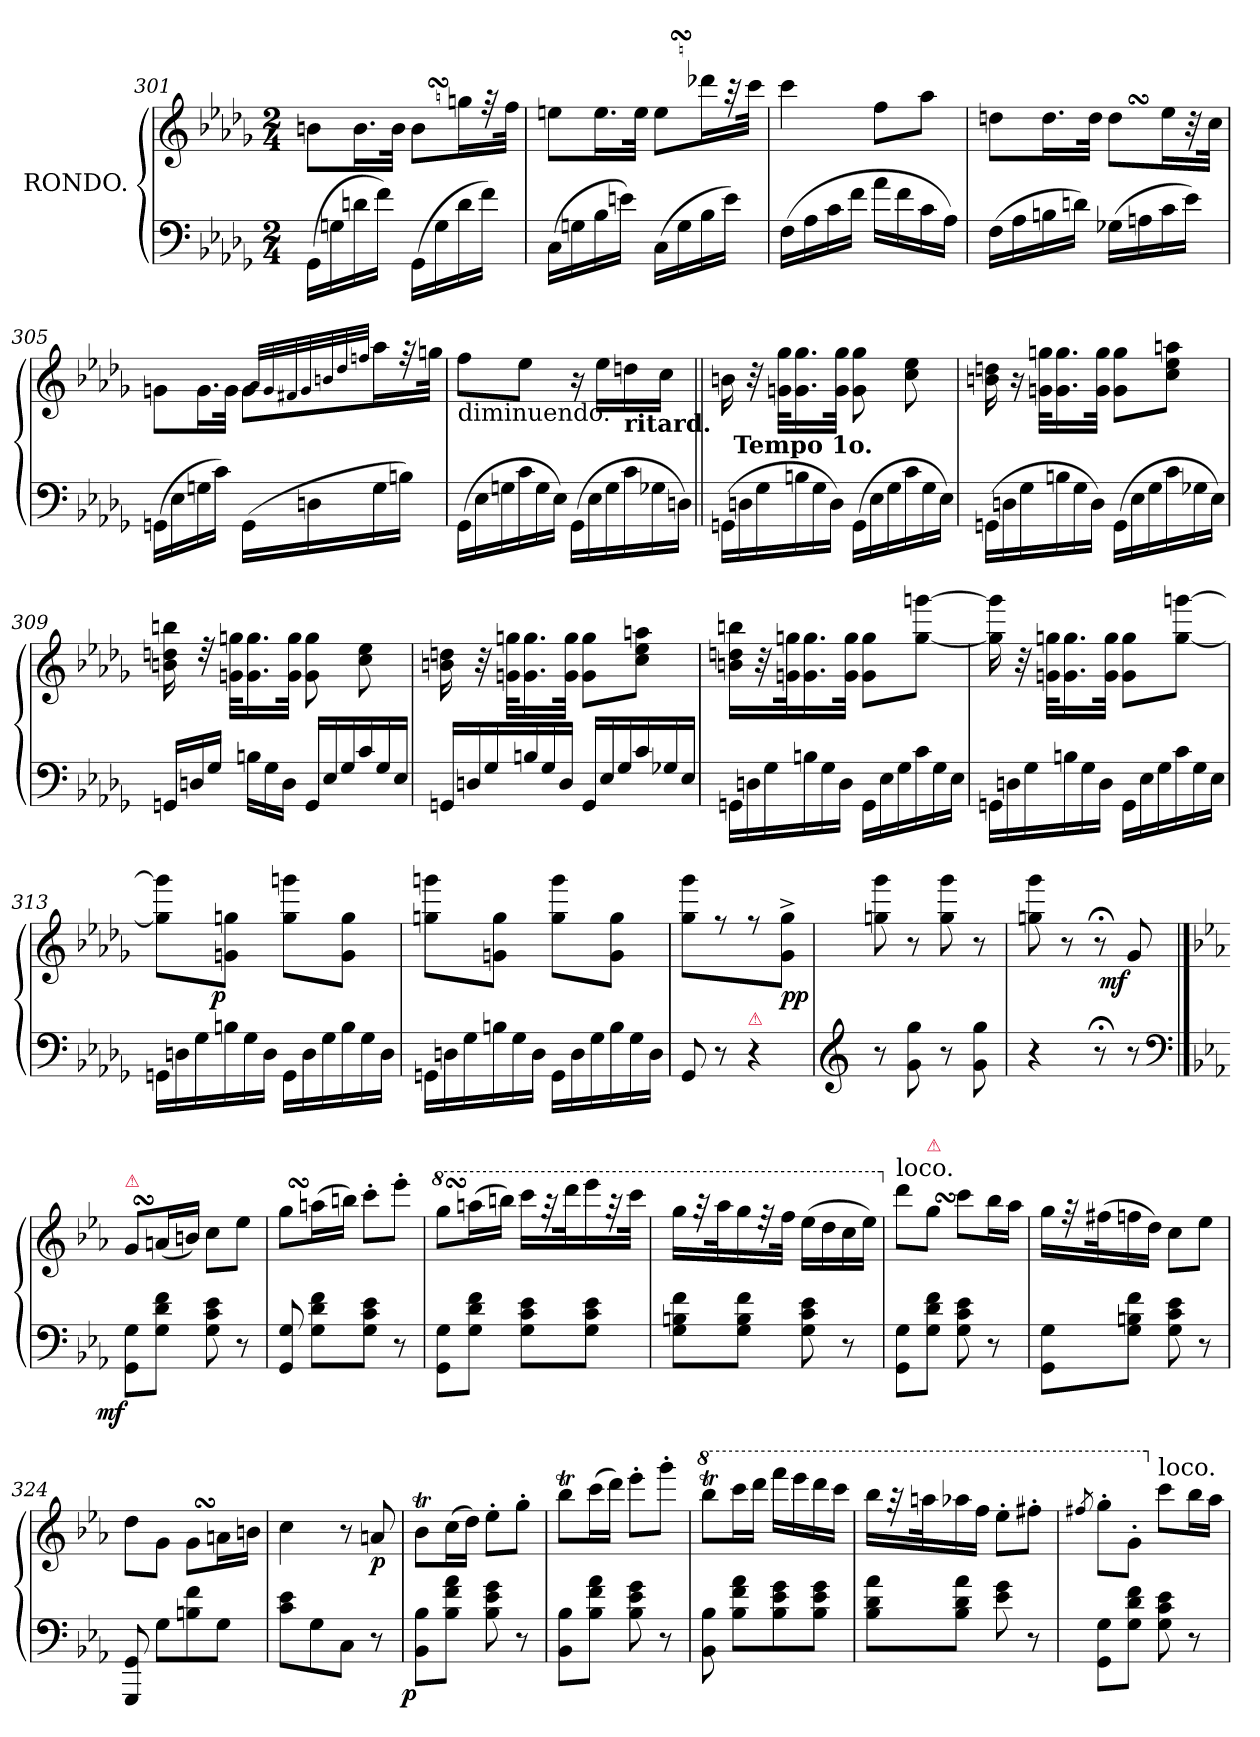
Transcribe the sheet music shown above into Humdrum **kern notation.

**kern	**kern	**dynam
*part1	*part1	*part1
*staff2	*staff1	*staff1/2
*I"RONDO.	*	*
*clefF4	*clefG2	*
*k[b-e-a-d-g-]	*k[b-e-a-d-g-]	*
*M2/4	*M2/4	*
=301	=301	=301
(>16GG-\LL	8bn\L	.
16Gn	.	.
16dn	16.bL	.
16fJJ)	.	.
.	32bJJk	.
(>16GG-\LL	8bSsS\L	.
16G	.	.
16d	16ggnL	.
16fJJ)	32rff	.
.	32ffJJk	.
=302	=302	=302
(>16C\LL	8een\L	.
16Gn	.	.
16B-	16.eeL	.
16enJJ)	.	.
.	32eeJJk	.
(>16C\LL	8eeSsS\L	.
16G	.	.
16B-	16ddd-XL	.
16eJJ)	32raa	.
.	32cccJJk	.
=303	=303	=303
(>16F\LL	4ccc\	.
16A-	.	.
16c	.	.
16fJJ	.	.
16a-\LL	8ff\L	.
16f	.	.
16c	8aa-J	.
16A-JJ)	.	.
=304	=304	=304
(>16FLL	8ddn\L	.
16A-	.	.
16Bn	16.ddL	.
16dnJJ)	.	.
.	32ddJJk	.
(>16G-XLL	8ddSsS\L	.
16An	.	.
16c	16ee-\L	.
16e-JJ)	32r	.
.	32ccJJk	.
=305	=305	=305
(>16GGnLL	8gn\L	.
16E-	.	.
16Gn	16.gL	.
16cJJ)	.	.
.	32gJJk	.
(>16GGLL	8g\L	.
16Dn	.	.
.	32qqa-/LLL	.
.	32qqg/	.
.	32qqf#X/	.
.	32qqg/	.
.	32qqbn/	.
.	32qqdd-/	.
.	32qqffn/JJJ	.
16G	16aa-L	.
16BnJJ)	32rff	.
.	32ggnJJk	.
=306	=306	=306
*Xtuplet	*	*
!	!LO:TX:b:t=diminuendo.	!
(>24GG-LL	8ff\L	.
24E-	.	.
24Gn	.	.
24c	8ee-J	.
24G	.	.
24E-JJ)	.	.
(>24GG-LL	16r	.
24E-	.	.
.	16ee-\LL	.
24G	.	.
!	!LO:TX:b:B:t=ritard.	!
24c	16ddn	.
24G-X	.	.
.	16ccJJ	.
24DnJJ)	.	.
=307||	=307||	=307||
*	*MM108	*
*	*^	*
(>24GGn\LL	16bn\	24ryy	.
!	!	!LO:TX:b:B:t=Tempo 1o.	!
24Dn	.	3ryy	.
.	32r	.	.
24G-	.	.	.
.	32gn\ 32gg-\KLL	.	.
24Bn	16.g 16.gg-	.	.
24G-	.	.	.
24DJJ)	.	.	.
.	32g 32gg-JJk	.	.
(>24GG\LL	8g\ 8gg-\	.	.
24E-	.	.	.
24G-	.	.	.
24c	8cc\ 8ee-\	12.ryy	.
24G-	.	.	.
24E-JJ)	.	.	.
*	*v	*v	*
=308	=308	=308
(>24GGn\LL	16bn\ 16ddn\	.
24Dn	.	.
!	!LO:N:vis=16	!
.	32r	.
24G-	.	.
.	32gn\ 32ggn\KLL	.
24Bn	16.g 16.gg	.
24G-	.	.
24DJJ)	.	.
.	32g 32ggJJk	.
(>24GG\LL	8g\ 8gg\L	.
24E-	.	.
24G-	.	.
24c	8cc 8ee- 8aanJ	.
24G-X	.	.
24E-JJ)	.	.
=309	=309	=309
24GGn/LL	16bn 16ddn 16bbn	.
24Dn	.	.
.	32rdd	.
24G-JJ	.	.
.	32gn 32ggnKLL	.
24Bn\LL	16.g 16.gg	.
24G-	.	.
24DJJ	.	.
.	32g 32ggJJk	.
24GG/LL	8g\ 8gg\	.
24E-	.	.
24G-	.	.
24c	8cc\ 8ee-\	.
24G-	.	.
24E-JJ	.	.
=310	=310	=310
24GGn/LL	16bn\ 16ddn\	.
24Dn	.	.
.	32r	.
24G-	.	.
.	32gn\ 32ggn\KLL	.
24Bn	16.g 16.gg	.
24G-	.	.
24DJJ	.	.
.	32g 32ggJJk	.
24GG/LL	8g\ 8gg\L	.
24E-	.	.
24G-	.	.
24c	8cc 8ee- 8aanJ	.
24G-X	.	.
24E-JJ	.	.
=311	=311	=311
24GGn\LL	16bn\ 16ddn\ 16bbn\LL	.
24Dn	.	.
.	32r	.
24G-	.	.
.	32gn 32ggnK	.
24Bn	16.g 16.gg	.
24G-	.	.
24DJJ	.	.
.	32g 32ggJJk	.
24GG\LL	8g 8ggL	.
24E-	.	.
24G-	.	.
24c	[8gg [8gggnJ	.
24G-	.	.
24E-JJ	.	.
=312	=312	=312
24GGn\LL	16ggn] 16gggn]	.
24Dn	.	.
.	32r	.
24G-	.	.
.	32gn\ 32ggn\KLL	.
24Bn	16.g 16.gg	.
24G-	.	.
24DJJ	.	.
.	32g 32ggJJk	.
24GG\LL	8g\ 8gg\L	.
24E-	.	.
24G-	.	.
24c	[8gg [8gggJ	.
24G-	.	.
24E-JJ	.	.
=313	=313	=313
24GGn\LL	8ggn]\ 8gggn]\L	.
24Dn	.	.
24G-	.	.
!	!	!LO:DY:b:rj
24Bn	8gn 8ggJ	p
24G-	.	.
24DJJ	.	.
24GG\LL	8gg\ 8ggg\L	.
24D	.	.
24G-	.	.
24B	8g 8ggJ	.
24G-	.	.
24DJJ	.	.
=314	=314	=314
24GGn\LL	8ggn\ 8gggn\L	.
24Dn	.	.
24G-	.	.
24Bn	8gn 8ggJ	.
24G-	.	.
24DJJ	.	.
24GG\LL	8gg\ 8ggg\L	.
24D	.	.
24G-	.	.
24B	8g 8ggJ	.
24G-	.	.
24DJJ	.	.
=315	=315	=315
8GG-/	8gg-\ 8ggg-\L	.
8r	8r	.
!LO:TX:a:color=crimson:t=⚠	!	!
4r	8r	.
!	!	!LO:DY:b
.	8g-^>\ 8gg-^>\J	pp
=316	=316	=316
*clefG2	*	*
8r	8ggn 8ggg-	.
8g- 8gg-	8r	.
8r	8gg 8ggg-	.
8g- 8gg-	8r	.
=317	=317	=317
4r	8ggn 8ggg-	.
.	8r	.
8r;<	8r;<	.
!	!	!LO:DY:b:rj
8r	8g-/	mf
*clefF4	*	*
==318	==318	==318
*k[b-e-a-]	*k[b-e-a-]	*
!	!LO:TX:a:color=crimson:t=⚠	!
!	!	!LO:DY:b=2:rj
8GG 8GL	8gSsS/L	mf
8G 8d 8fJ	(<16an/L	.
.	16bnJJ)	.
8G\ 8c\ 8e-\	8cc\L	.
8r	8ee-\J	.
=319	=319	=319
8GG/ 8G/	8ggSsS\L	.
8G\ 8d\ 8f\L	(>16aan\L	.
.	16bbnJJ)	.
8G\ 8c\ 8e-\J	8ccc'>L	.
8r	8eee-'>J	.
=320	=320	=320
*	*8va	*
8GG\ 8G\L	8gggSsSL	.
8G\ 8d\ 8f\J	(>16aaanL	.
.	16bbbnJJ)	.
8G\ 8c\ 8e-\L	16ccccLL	.
.	32rggg	.
.	32ddddK	.
8G 8c 8e-J	16eeee-	.
.	32rggg	.
.	32ccccJJk	.
=321	=321	=321
8G 8Bn 8fL	16gggLL	.
.	32rggg	.
.	32aaa-K	.
8G 8B 8fJ	16ggg	.
.	32reee	.
.	32fffJJk	.
8G\ 8c\ 8e-\	(>16eee-\LL	.
.	16ddd	.
8r	16ccc	.
.	16eee-JJ)	.
=322	=322	=322
*	*X8va	*
!	!LO:TX:a:t=loco.	!
8GG\ 8G\L	8dddL	.
!	!LO:TX:a:color=crimson:t=⚠	!
8G\ 8d\ 8f\J	8ggSsSJ	.
8G 8c 8e-	8cccL	.
8r	16bb-L	.
.	16aa-JJ	.
=323	=323	=323
8GG\ 8G\L	16ggLL	.
.	32rff	.
.	(>32ff#XK	.
8G\ 8Bn\ 8f\J	16ffn	.
.	16ddJJ)	.
8G\ 8c\ 8e-\	8cc\L	.
8r	8ee-J	.
=324	=324	=324
8GGG/ 8GG/	8ddL	.
8G\L	8gJ	.
8Bn 8f	8gSsS\L	.
8GJ	16anL	.
.	16bnJJ	.
=325	=325	=325
8c\ 8e-\L	4cc\	.
8G	.	.
8CJ	8r	.
!	!	!LO:DY:b
8r	8an/	p
=326	=326	=326
!	!	!LO:DY:b=2:rj
8BB-\ 8B-\L	8b-TL	p
8B-\ 8f\ 8a-\J	(>16ccL	.
.	16ddJJ)	.
8B-\ 8e-\ 8g\	8ee-'>L	.
8r	8gg'>J	.
=327	=327	=327
8BB- 8B-L	8bb-TL	.
8B-\ 8f\ 8a-\J	(>16cccL	.
.	16dddJJ)	.
8B-\ 8e-\ 8g\	8eee-'>L	.
8r	8ggg'>J	.
=328	=328	=328
*	*8va	*
8BB- 8B-	8bbb-TL	.
8B-\ 8f\ 8a-\L	16ccccL	.
.	16ddddJJ	.
8B-\ 8e-\ 8g\	16ffffLL	.
.	16eeee-	.
8B-\ 8e-\ 8g\J	16dddd	.
.	16ccccJJ	.
=329	=329	=329
8B-\ 8d\ 8a-\L	16bbb-LL	.
.	32rggg	.
.	32aaanK	.
8B-\ 8d\ 8a-\J	16aaa-X	.
.	16fffJJ	.
8e-\ 8g\	8eee-'>\L	.
8r	8fff#X'>J	.
=330	=330	=330
.	8qfff#X/	.
8GG 8GL	8ggg'>L	.
8G\ 8d\ 8f\J	8gg'>J	.
*	*X8va	*
!	!LO:TX:a:t=loco.	!
8G\ 8c\ 8e-\	8cccL	.
8r	16bb-L	.
.	16aa-JJ	.
=	=	=
*-	*-	*-
